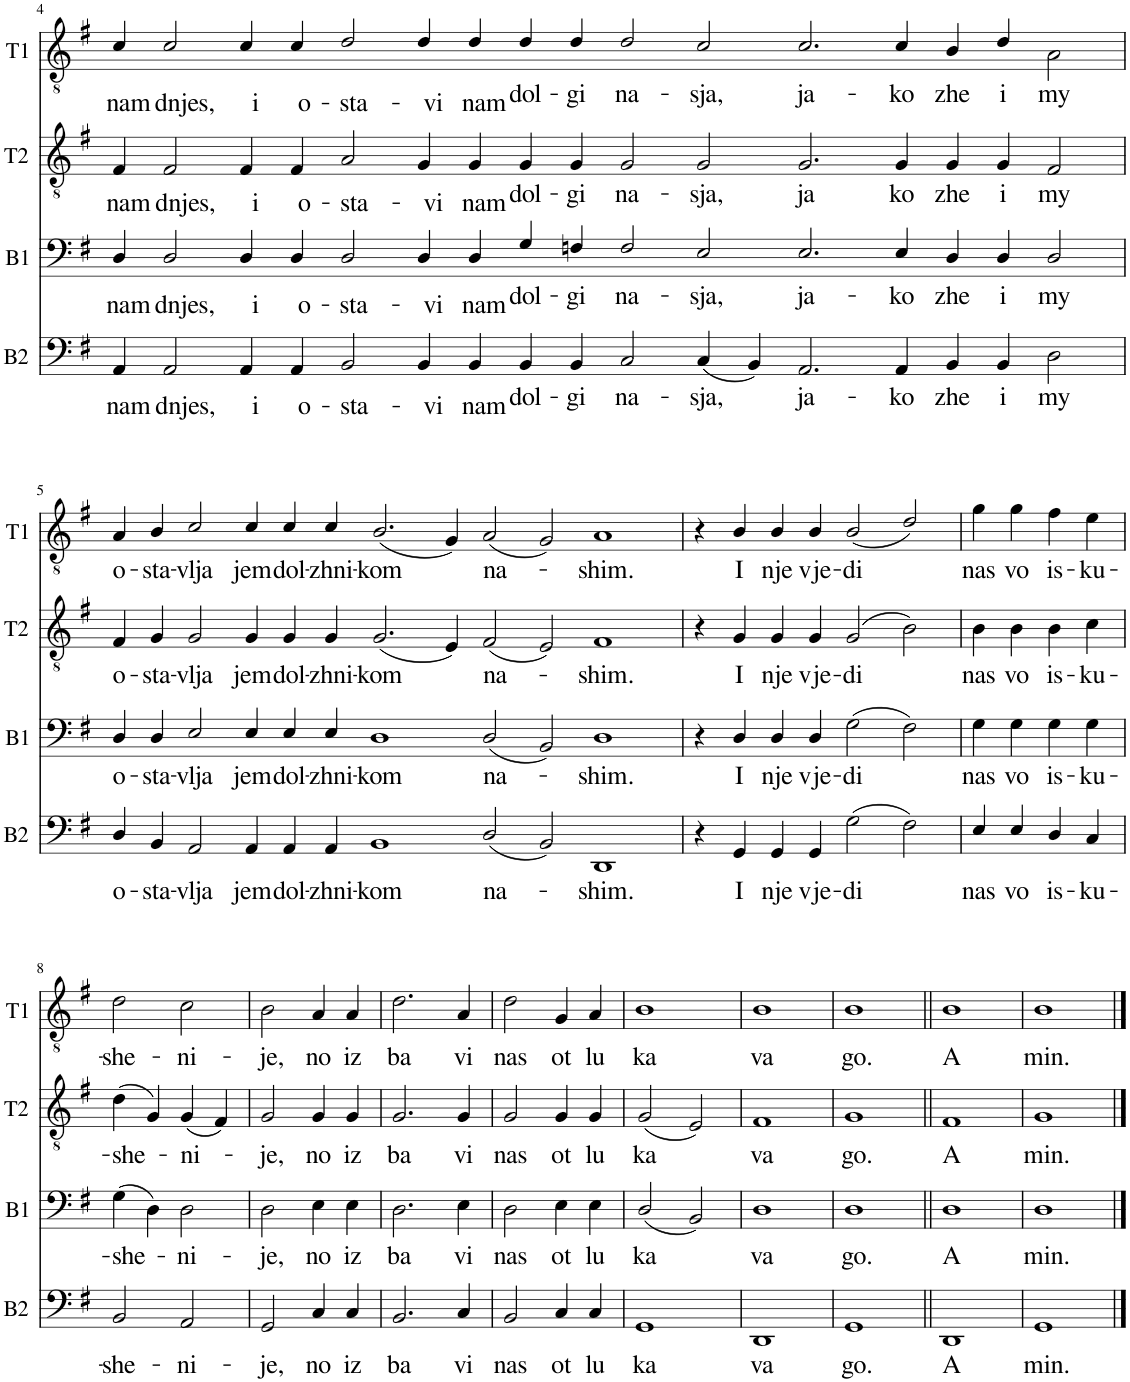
**kern	**text	**kern	**text	**kern	**text	**kern	**text
*part4	*part4	*part3	*part3	*part2	*part2	*part1	*part1
*staff4	*staff4	*staff3	*staff3	*staff2	*staff2	*staff1	*staff1
*I"B2	*	*I"B1	*	*I"T2	*	*I"T1	*
*I'B2	*	*I'B1	*	*I'T2	*	*I'T1	*
!!LO:PB:g=z
*clefF4	*	*clefF4	*	*clefGv2	*	*clefGv2	*
*k[f#]	*	*k[f#]	*	*k[f#]	*	*k[f#]	*
=4	=4	=4	=4	=4	=4	=4	=4
!	!LO:LY:b	!	!LO:LY:b	!	!LO:LY:b	!	!LO:LY:b
4AA/	nam	4D/	nam	4F#/	nam	4c/	nam
!	!LO:LY:b	!	!LO:LY:b	!	!LO:LY:b	!	!LO:LY:b
2AA/	dnjes,	2D/	dnjes,	2F#/	dnjes,	2c/	dnjes,
!	!LO:LY:b	!	!LO:LY:b	!	!LO:LY:b	!	!LO:LY:b
4AA/	i	4D/	i	4F#/	i	4c/	i
!	!LO:LY:b	!	!LO:LY:b	!	!LO:LY:b	!	!LO:LY:b
4AA/	o-	4D/	o-	4F#/	o-	4c/	o-
!	!LO:LY:b	!	!LO:LY:b	!	!LO:LY:b	!	!LO:LY:b
2BB/	-sta-	2D/	-sta-	2A/	-sta-	2d/	-sta-
!	!LO:LY:b	!	!LO:LY:b	!	!LO:LY:b	!	!LO:LY:b
4BB/	-vi	4D/	-vi	4G/	-vi	4d/	-vi
!	!LO:LY:b	!	!LO:LY:b	!	!LO:LY:b	!	!LO:LY:b
4BB/	nam	4D/	nam	4G/	nam	4d/	nam
!	!LO:LY:b	!	!LO:LY:b	!	!LO:LY:b	!	!LO:LY:b
4BB/	dol-	4G/	dol-	4G/	dol-	4d/	dol-
!	!LO:LY:b	!	!LO:LY:b	!	!LO:LY:b	!	!LO:LY:b
4BB/	-gi	4Fn/	-gi	4G/	-gi	4d/	-gi
!	!LO:LY:b	!	!LO:LY:b	!	!LO:LY:b	!	!LO:LY:b
2C/	na-	2F/	na-	2G/	na-	2d/	na-
!	!LO:LY:b	!	!LO:LY:b	!	!LO:LY:b	!	!LO:LY:b
(4C/	sja,	2E/	sja,	2G/	sja,	2c/	sja,
4BB/)	.	.	.	.	.	.	.
!	!LO:LY:b	!	!LO:LY:b	!	!LO:LY:b	!	!LO:LY:b
2.AA/	ja-	2.E/	ja-	2.G/	ja	2.c/	ja-
!	!LO:LY:b	!	!LO:LY:b	!	!LO:LY:b	!	!LO:LY:b
4AA/	ko	4E/	ko	4G/	ko	4c/	ko
!	!LO:LY:b	!	!LO:LY:b	!	!LO:LY:b	!	!LO:LY:b
4BB/	zhe	4D/	zhe	4G/	zhe	4B/	zhe
!	!LO:LY:b	!	!LO:LY:b	!	!LO:LY:b	!	!LO:LY:b
4BB/	i	4D/	i	4G/	i	4d/	i
!	!LO:LY:b	!	!LO:LY:b	!	!LO:LY:b	!	!LO:LY:b
2D\	my	2D/	my	2F#/	my	2A\	my
!!LO:LB:g=z
=5	=5	=5	=5	=5	=5	=5	=5
!	!LO:LY:b	!	!LO:LY:b	!	!LO:LY:b	!	!LO:LY:b
4D/	o-	4D/	o-	4F#/	o-	4A/	o-
!	!LO:LY:b	!	!LO:LY:b	!	!LO:LY:b	!	!LO:LY:b
4BB/	-sta-	4D/	-sta-	4G/	-sta-	4B/	-sta-
!	!LO:LY:b	!	!LO:LY:b	!	!LO:LY:b	!	!LO:LY:b
2AA/	-vlja	2E/	-vlja	2G/	-vlja	2c/	-vlja
!	!LO:LY:b	!	!LO:LY:b	!	!LO:LY:b	!	!LO:LY:b
4AA/	jem	4E/	jem	4G/	jem	4c/	jem
!	!LO:LY:b	!	!LO:LY:b	!	!LO:LY:b	!	!LO:LY:b
4AA/	dol-	4E/	dol-	4G/	dol-	4c/	dol-
!	!LO:LY:b	!	!LO:LY:b	!	!LO:LY:b	!	!LO:LY:b
4AA/	-zhni-	4E/	-zhni-	4G/	-zhni-	4c/	-zhni-
!	!LO:LY:b	!	!LO:LY:b	!	!LO:LY:b	!	!LO:LY:b
1BB	-kom	1D	-kom	(2.G/	-kom	(2.B/	-kom
.	.	.	.	4E/)	.	4G/)	.
!	!LO:LY:b	!	!LO:LY:b	!	!LO:LY:b	!	!LO:LY:b
(2D/	na-	(2D/	na-	(2F#/	na-	(2A/	na-
2BB/)	.	2BB/)	.	2E/)	.	2G/)	.
!	!LO:LY:b	!	!LO:LY:b	!	!LO:LY:b	!	!LO:LY:b
1DD	shim.	1D	shim.	1F#	shim.	1A	shim.
=6	=6	=6	=6	=6	=6	=6	=6
4r	.	4r	.	4r	.	4r	.
!	!LO:LY:b	!	!LO:LY:b	!	!LO:LY:b	!	!LO:LY:b
4GG/	I	4D/	I	4G/	I	4B/	I
!	!LO:LY:b	!	!LO:LY:b	!	!LO:LY:b	!	!LO:LY:b
4GG/	nje	4D/	nje	4G/	nje	4B/	nje
!	!LO:LY:b	!	!LO:LY:b	!	!LO:LY:b	!	!LO:LY:b
4GG/	vje-	4D/	vje-	4G/	vje-	4B/	vje-
!	!LO:LY:b	!	!LO:LY:b	!	!LO:LY:b	!	!LO:LY:b
(2G\	-di	(2G\	-di	(2G/	-di	(2B/	-di
2F#\)	.	2F#\)	.	2B\)	.	2d/)	.
=7	=7	=7	=7	=7	=7	=7	=7
!	!LO:LY:b	!	!LO:LY:b	!	!LO:LY:b	!	!LO:LY:b
4E/	nas	4G\	nas	4B\	nas	4g\	nas
!	!LO:LY:b	!	!LO:LY:b	!	!LO:LY:b	!	!LO:LY:b
4E/	vo	4G\	vo	4B\	vo	4g\	vo
!	!LO:LY:b	!	!LO:LY:b	!	!LO:LY:b	!	!LO:LY:b
4D/	is-	4G\	is-	4B\	is-	4f#\	is-
!	!LO:LY:b	!	!LO:LY:b	!	!LO:LY:b	!	!LO:LY:b
4C/	-ku-	4G\	-ku-	4c\	-ku-	4e\	-ku-
!!LO:LB:g=z
=8	=8	=8	=8	=8	=8	=8	=8
!	!LO:LY:b	!	!LO:LY:b	!	!LO:LY:b	!	!LO:LY:b
2BB/	-she-	(4G\	-she-	(4d\	-she-	2d\	-she-
.	.	4D\)	.	4G/)	.	.	.
!	!LO:LY:b	!	!LO:LY:b	!	!LO:LY:b	!	!LO:LY:b
2AA/	-ni-	2D\	-ni-	(4G/	-ni-	2c\	-ni-
.	.	.	.	4F#/)	.	.	.
=9	=9	=9	=9	=9	=9	=9	=9
!	!LO:LY:b	!	!LO:LY:b	!	!LO:LY:b	!	!LO:LY:b
2GG/	-je,	2D\	-je,	2G/	-je,	2B\	-je,
!	!LO:LY:b	!	!LO:LY:b	!	!LO:LY:b	!	!LO:LY:b
4C/	no	4E\	no	4G/	no	4A/	no
!	!LO:LY:b	!	!LO:LY:b	!	!LO:LY:b	!	!LO:LY:b
4C/	iz	4E\	iz	4G/	iz	4A/	iz
=10	=10	=10	=10	=10	=10	=10	=10
!	!LO:LY:b	!	!LO:LY:b	!	!LO:LY:b	!	!LO:LY:b
2.BB/	ba	2.D\	ba	2.G/	ba	2.d\	ba
!	!LO:LY:b	!	!LO:LY:b	!	!LO:LY:b	!	!LO:LY:b
4C/	vi	4E\	vi	4G/	vi	4A/	vi
=11	=11	=11	=11	=11	=11	=11	=11
!	!LO:LY:b	!	!LO:LY:b	!	!LO:LY:b	!	!LO:LY:b
2BB/	nas	2D\	nas	2G/	nas	2d\	nas
!	!LO:LY:b	!	!LO:LY:b	!	!LO:LY:b	!	!LO:LY:b
4C/	ot	4E\	ot	4G/	ot	4G/	ot
!	!LO:LY:b	!	!LO:LY:b	!	!LO:LY:b	!	!LO:LY:b
4C/	lu	4E\	lu	4G/	lu	4A/	lu
=12	=12	=12	=12	=12	=12	=12	=12
!	!LO:LY:b	!	!LO:LY:b	!	!LO:LY:b	!	!LO:LY:b
1GG	ka	(2D/	ka	(2G/	ka	1B	ka
.	.	2BB/)	.	2E/)	.	.	.
=13	=13	=13	=13	=13	=13	=13	=13
!	!LO:LY:b	!	!LO:LY:b	!	!LO:LY:b	!	!LO:LY:b
1DD	va	1D	va	1F#	va	1B	va
=14	=14	=14	=14	=14	=14	=14	=14
!	!LO:LY:b	!	!LO:LY:b	!	!LO:LY:b	!	!LO:LY:b
1GG	go.	1D	go.	1G	go.	1B	go.
=15||	=15||	=15||	=15||	=15||	=15||	=15||	=15||
!	!LO:LY:b	!	!LO:LY:b	!	!LO:LY:b	!	!LO:LY:b
1DD	A	1D	A	1F#	A	1B	A
=16	=16	=16	=16	=16	=16	=16	=16
!	!LO:LY:b	!	!LO:LY:b	!	!LO:LY:b	!	!LO:LY:b
1GG	min.	1D	min.	1G	min.	1B	min.
==	==	==	==	==	==	==	==
*-	*-	*-	*-	*-	*-	*-	*-
